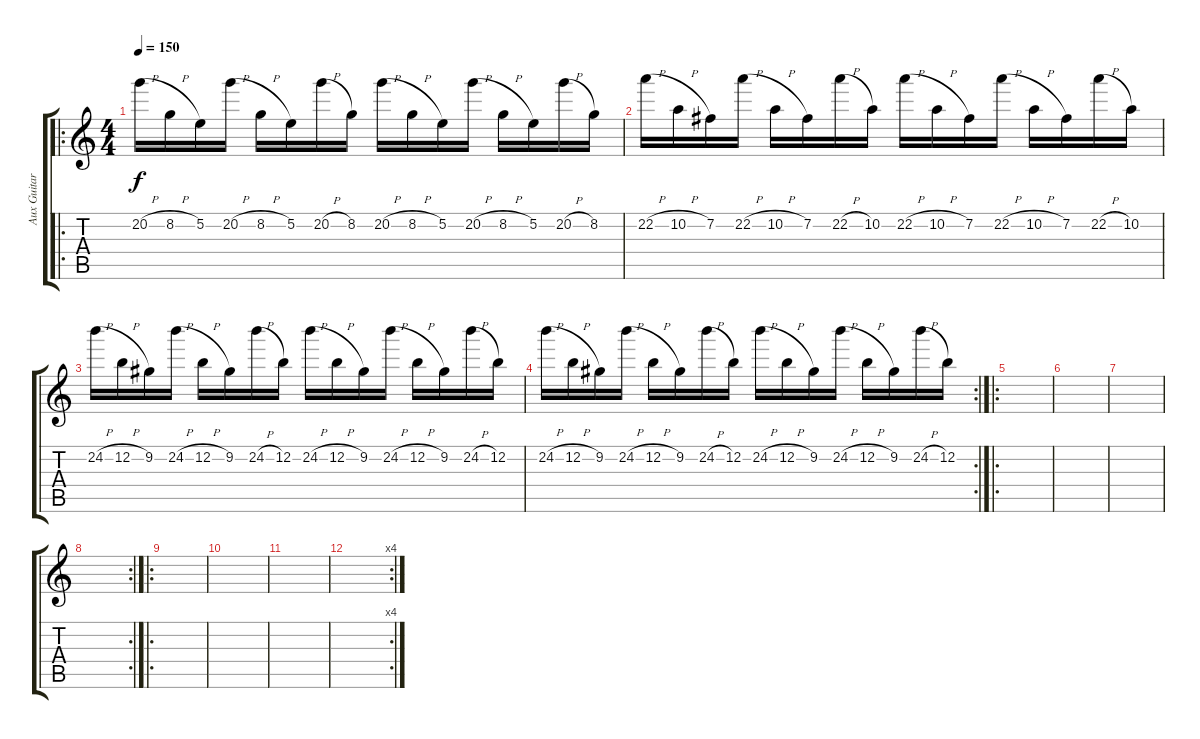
\track ("Aux Guitar" "Aux Guitar") {instrument overdrivenguitar}
\staff {score tabs}
\tuning (E4 B3 G3 D3 A2 E2) {hide}
\ro
\ts (4 4)
\tempo 150
\clef g2
\ks c
20.2{h}.16{dy f} 8.2{h}.16 5.2.16 20.2{h}.16 8.2{h}.16 5.2.16 20.2{h}.16 8.2.16 20.2{h}.16 8.2{h}.16 5.2.16 20.2{h}.16 8.2{h}.16 5.2.16 20.2{h}.16 8.2.16 |
22.2{h}.16 10.2{h}.16 7.2.16 22.2{h}.16 10.2{h}.16 7.2.16 22.2{h}.16 10.2.16 22.2{h}.16 10.2{h}.16 7.2.16 22.2{h}.16 10.2{h}.16 7.2.16 22.2{h}.16 10.2.16 |
24.2{h}.16 12.2{h}.16 9.2.16 24.2{h}.16 12.2{h}.16 9.2.16 24.2{h}.16 12.2.16 24.2{h}.16 12.2{h}.16 9.2.16 24.2{h}.16 12.2{h}.16 9.2.16 24.2{h}.16 12.2.16 |
\rc 2
24.2{h}.16 12.2{h}.16 9.2.16 24.2{h}.16 12.2{h}.16 9.2.16 24.2{h}.16 12.2.16 24.2{h}.16 12.2{h}.16 9.2.16 24.2{h}.16 12.2{h}.16 9.2.16 24.2{h}.16 12.2.16 |
\ro
|
|
|
\rc 2
|
\ro
|
|
|
\rc 4
